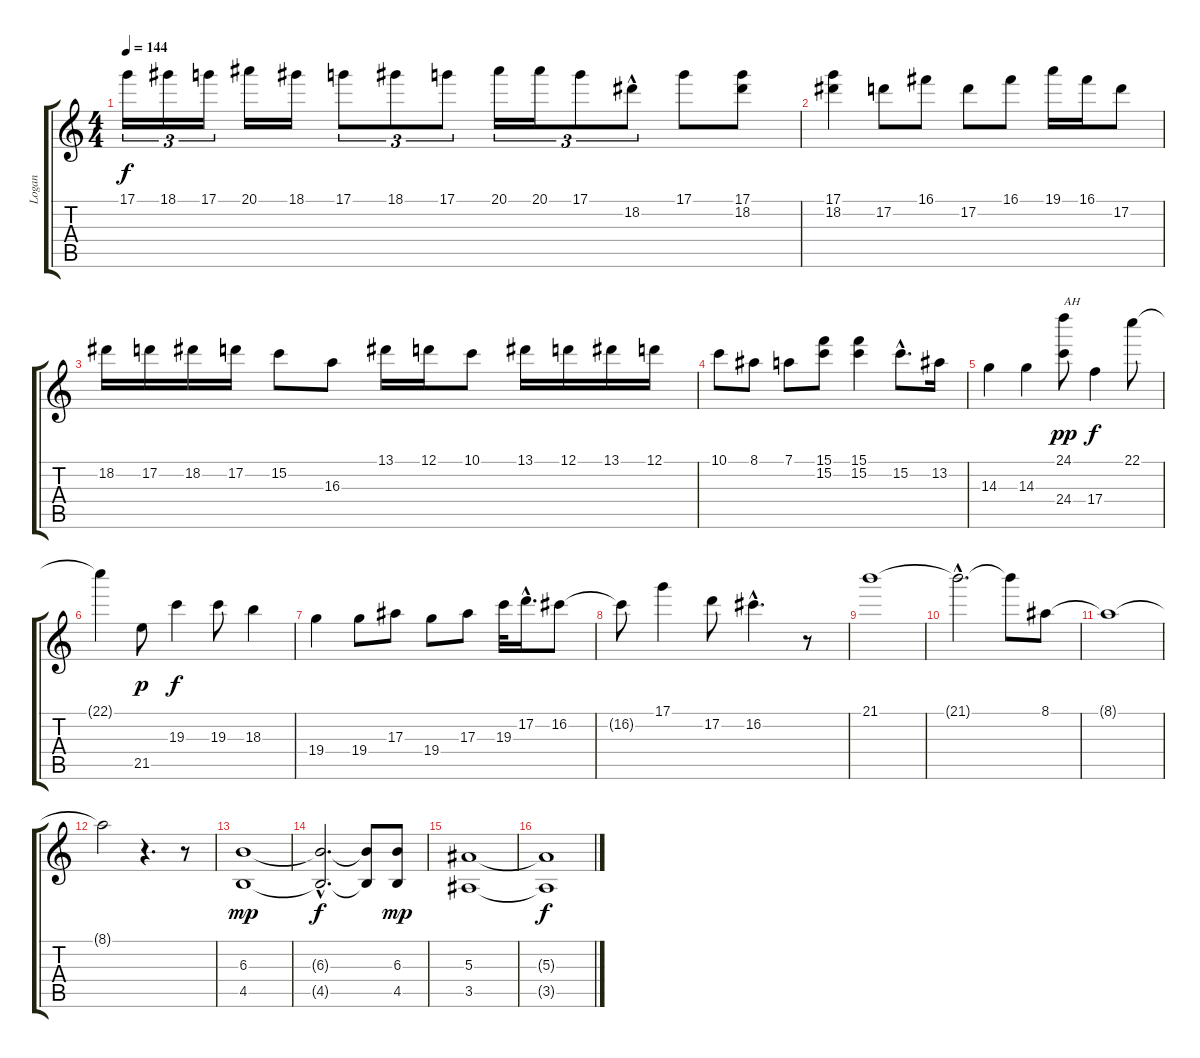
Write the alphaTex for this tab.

\track ("Logan" "Logan") {instrument distortionguitar}
\staff {score tabs}
\tuning (D4 A3 F3 C3 G2 C2) {hide}
\ts (4 4)
\tempo 144
\clef g2
\ks c
17.1.16{tu (3 2) dy f} 18.1.16{tu (3 2)} 17.1.16{tu (3 2)} 20.1.16 18.1.16 17.1.8{tu (3 2)} 18.1.8{tu (3 2)} 17.1.8{tu (3 2)} 20.1.16{tu (3 2)} 20.1.16{tu (3 2)} 17.1.8{tu (3 2)} 18.2{hac}.8{tu (3 2)} 17.1.8 (17.1 18.2).8 |
(17.1 18.2).4 17.2.8 16.1.8 17.2.8 16.1.8 19.1.16 16.1.16 17.2.8 |
18.2.16 17.2.16 18.2.16 17.2.16 15.2.8 16.3.8 13.1.16 12.1.16 10.1.8 13.1.16 12.1.16 13.1.16 12.1.16 |
10.1.8 8.1.8 7.1.8 (15.1 15.2).8 (15.1 15.2).4 15.2{hac}.8{d} 13.2.16 |
14.3.4 14.3.4 (24.1 24.4).8{txt "AH" dy pp} 17.4.4{dy f} 22.1.8 |
22.1{t}.4 21.5.8{dy p} 19.3.4{dy f} 19.3.8 18.3.4 |
19.4.4 19.4.8 17.3.8 19.4.8 17.3.8 19.3.32 17.2{hac}.16{d} 16.2.8 |
16.2{t}.8 17.1.4 17.2.8 16.2{hac}.4{d} r.8 |
21.1.1 |
21.1{hac t}.2{d} 21.1{t}.8 8.1.8 |
8.1{t}.1 |
8.1{t}.2 r.4{d} r.8 |
(6.3 4.5).1{dy mp} |
(6.3{hac t} 4.5{hac t}).2{d dy f} (6.3{t} 4.5{t}).8 (6.3 4.5).8{dy mp} |
(5.3 3.5).1 |
(5.3{t} 3.5{t}).1{dy f}
